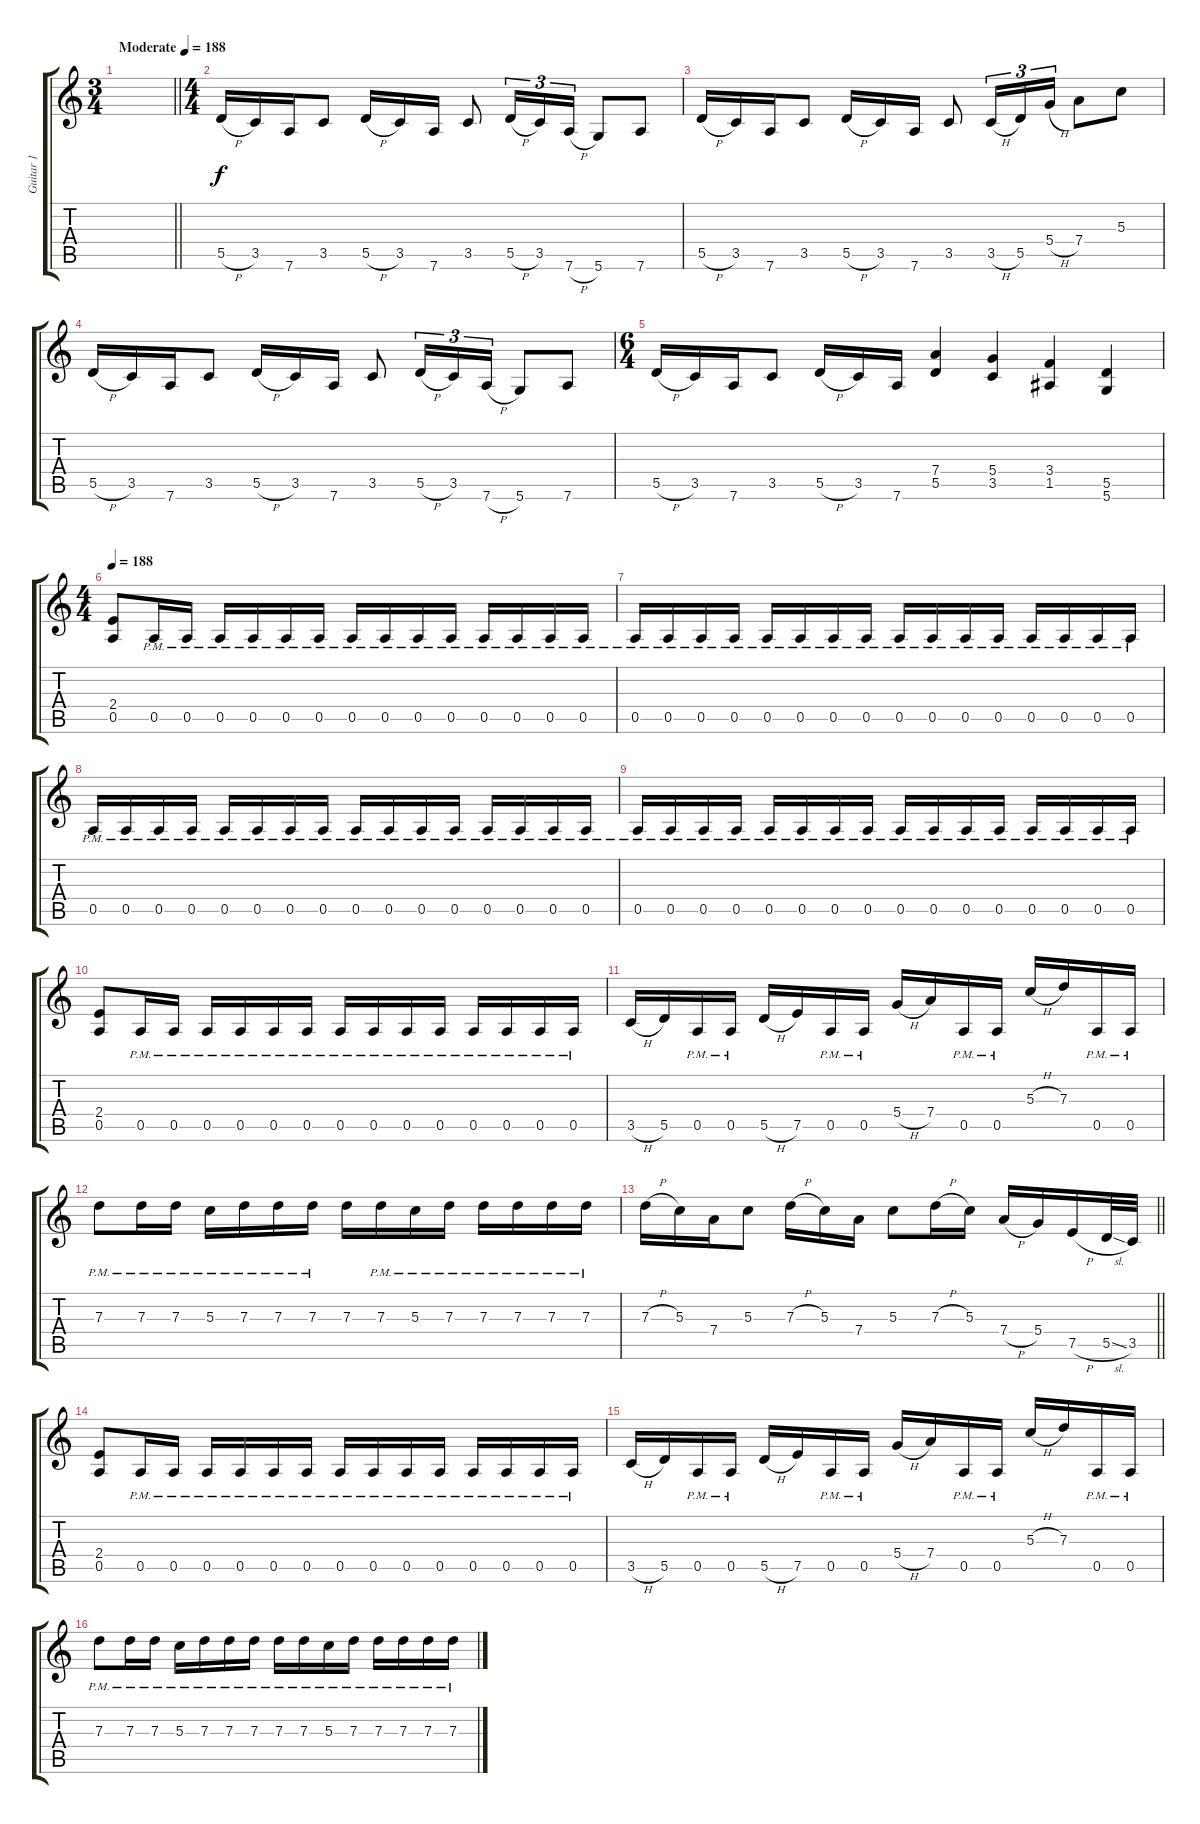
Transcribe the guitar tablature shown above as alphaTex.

\track ("Guitar 1" "Guitar 1") {instrument distortionguitar}
\staff {score tabs}
\tuning (E4 B3 G3 D3 A2 D2) {hide}
\ts (3 4)
\tempo (188 "Moderate")
\tempo 155
\tempo (188 "Moderate")
\clef g2
\barLineRight lightlight
\ks c
|
\ts (4 4)
5.5{h}.16 3.5.16 7.6.16 3.5.8 5.5{h}.16 3.5.16 7.6.16 3.5.8 5.5{h}.16{tu (3 2)} 3.5.16{tu (3 2)} 7.6{h}.16{tu (3 2)} 5.6.8 7.6.8 |
5.5{h}.16 3.5.16 7.6.16 3.5.8 5.5{h}.16 3.5.16 7.6.16 3.5.8 3.5{h}.16{tu (3 2)} 5.5.16{tu (3 2)} 5.4{h}.16{tu (3 2)} 7.4.8 5.3.8 |
5.5{h}.16 3.5.16 7.6.16 3.5.8 5.5{h}.16 3.5.16 7.6.16 3.5.8 5.5{h}.16{tu (3 2)} 3.5.16{tu (3 2)} 7.6{h}.16{tu (3 2)} 5.6.8 7.6.8 |
\ts (6 4)
5.5{h}.16 3.5.16 7.6.16 3.5.8 5.5{h}.16 3.5.16 7.6.16 (7.4 5.5).4 (5.4 3.5).4 (3.4 1.5).4 (5.5 5.6).4 |
\ts (4 4)
\tempo 188
(2.4 0.5).8 0.5{pm}.16 0.5{pm}.16 0.5{pm}.16 0.5{pm}.16 0.5{pm}.16 0.5{pm}.16 0.5{pm}.16 0.5{pm}.16 0.5{pm}.16 0.5{pm}.16 0.5{pm}.16 0.5{pm}.16 0.5{pm}.16 0.5{pm}.16 |
0.5{pm}.16 0.5{pm}.16 0.5{pm}.16 0.5{pm}.16 0.5{pm}.16 0.5{pm}.16 0.5{pm}.16 0.5{pm}.16 0.5{pm}.16 0.5{pm}.16 0.5{pm}.16 0.5{pm}.16 0.5{pm}.16 0.5{pm}.16 0.5{pm}.16 0.5{pm}.16 |
0.5{pm}.16 0.5{pm}.16 0.5{pm}.16 0.5{pm}.16 0.5{pm}.16 0.5{pm}.16 0.5{pm}.16 0.5{pm}.16 0.5{pm}.16 0.5{pm}.16 0.5{pm}.16 0.5{pm}.16 0.5{pm}.16 0.5{pm}.16 0.5{pm}.16 0.5{pm}.16 |
0.5{pm}.16 0.5{pm}.16 0.5{pm}.16 0.5{pm}.16 0.5{pm}.16 0.5{pm}.16 0.5{pm}.16 0.5{pm}.16 0.5{pm}.16 0.5{pm}.16 0.5{pm}.16 0.5{pm}.16 0.5{pm}.16 0.5{pm}.16 0.5{pm}.16 0.5{pm}.16 |
(2.4 0.5).8 0.5{pm}.16 0.5{pm}.16 0.5{pm}.16 0.5{pm}.16 0.5{pm}.16 0.5{pm}.16 0.5{pm}.16 0.5{pm}.16 0.5{pm}.16 0.5{pm}.16 0.5{pm}.16 0.5{pm}.16 0.5{pm}.16 0.5{pm}.16 |
3.5{h}.16 5.5.16 0.5{pm}.16 0.5{pm}.16 5.5{h}.16 7.5.16 0.5{pm}.16 0.5{pm}.16 5.4{h}.16 7.4.16 0.5{pm}.16 0.5{pm}.16 5.3{h}.16 7.3.16 0.5{pm}.16 0.5{pm}.16 |
7.3{pm}.8 7.3{pm}.16 7.3{pm}.16 5.3{pm}.16 7.3{pm}.16 7.3{pm}.16 7.3{pm}.16 7.3.16 7.3{pm}.16 5.3{pm}.16 7.3{pm}.16 7.3{pm}.16 7.3{pm}.16 7.3{pm}.16 7.3{pm}.16 |
\barLineRight lightlight
7.3{h}.16 5.3.16 7.4.16 5.3.8 7.3{h}.16 5.3.16 7.4.16 5.3.8 7.3{h}.16 5.3.16 7.4{h}.16 5.4.16 7.5{h}.16 5.5{sl}.32 3.5.32 |
(2.4 0.5).8 0.5{pm}.16 0.5{pm}.16 0.5{pm}.16 0.5{pm}.16 0.5{pm}.16 0.5{pm}.16 0.5{pm}.16 0.5{pm}.16 0.5{pm}.16 0.5{pm}.16 0.5{pm}.16 0.5{pm}.16 0.5{pm}.16 0.5{pm}.16 |
3.5{h}.16 5.5.16 0.5{pm}.16 0.5{pm}.16 5.5{h}.16 7.5.16 0.5{pm}.16 0.5{pm}.16 5.4{h}.16 7.4.16 0.5{pm}.16 0.5{pm}.16 5.3{h}.16 7.3.16 0.5{pm}.16 0.5{pm}.16 |
7.3{pm}.8 7.3{pm}.16 7.3{pm}.16 5.3{pm}.16 7.3{pm}.16 7.3{pm}.16 7.3{pm}.16 7.3{pm}.16 7.3{pm}.16 5.3{pm}.16 7.3{pm}.16 7.3{pm}.16 7.3{pm}.16 7.3{pm}.16 7.3{pm}.16
